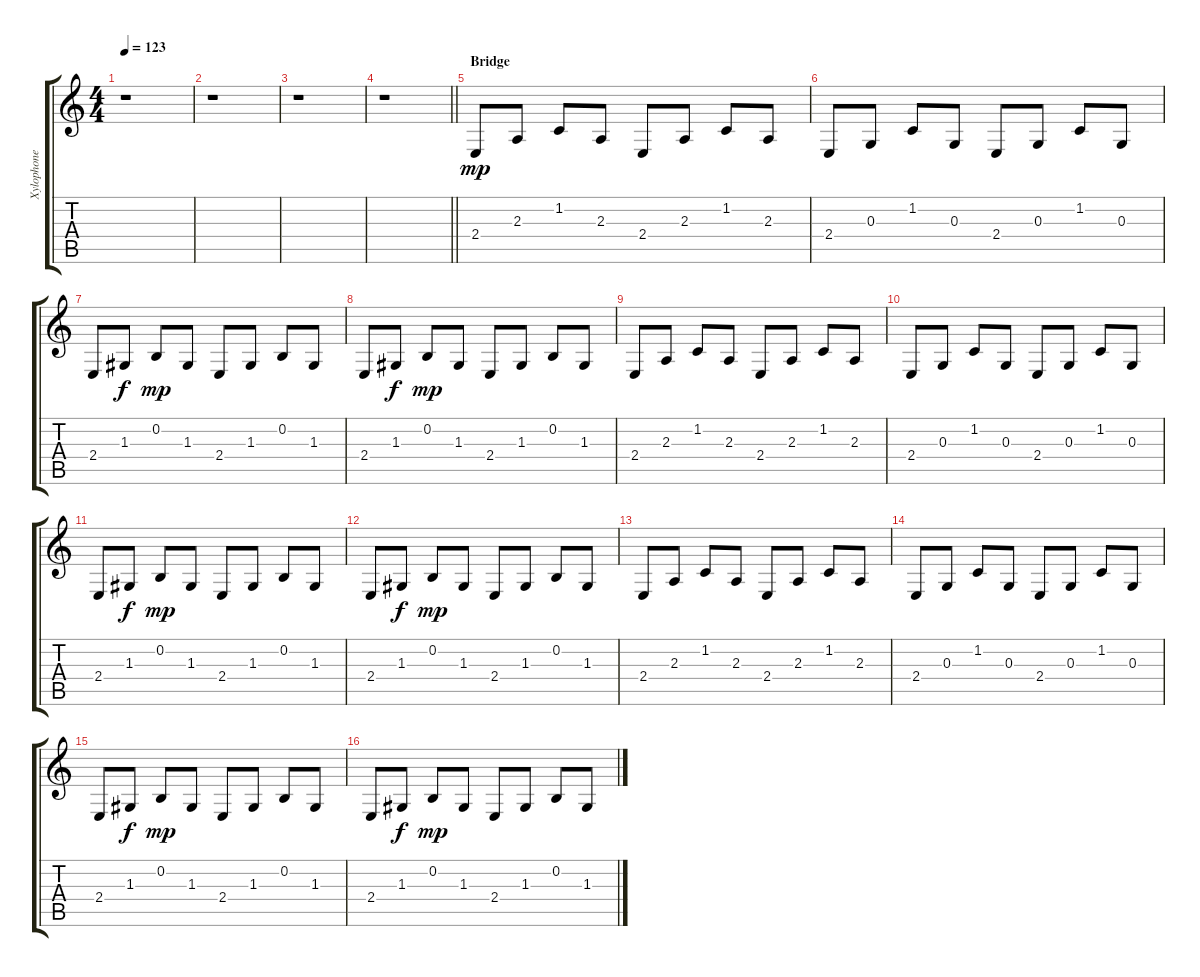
\track ("Xylophone" "Xylophone") {instrument vibraphone}
\staff {score tabs}
\tuning (E4 B3 G3 D3 A2 E2) {hide}
\ts (4 4)
\tempo 123
\clef g2
\ks c
r.1{dy f} |
r.1 |
r.1 |
\barLineRight lightlight
r.1 |
\section ("" "Bridge")
2.4.8{dy mp} 2.3.8 1.2.8 2.3.8 2.4.8 2.3.8 1.2.8 2.3.8 |
2.4.8 0.3.8 1.2.8 0.3.8 2.4.8 0.3.8 1.2.8 0.3.8 |
2.4.8 1.3.8{dy f} 0.2.8{dy mp} 1.3.8 2.4.8 1.3.8 0.2.8 1.3.8 |
2.4.8 1.3.8{dy f} 0.2.8{dy mp} 1.3.8 2.4.8 1.3.8 0.2.8 1.3.8 |
2.4.8 2.3.8 1.2.8 2.3.8 2.4.8 2.3.8 1.2.8 2.3.8 |
2.4.8 0.3.8 1.2.8 0.3.8 2.4.8 0.3.8 1.2.8 0.3.8 |
2.4.8 1.3.8{dy f} 0.2.8{dy mp} 1.3.8 2.4.8 1.3.8 0.2.8 1.3.8 |
2.4.8 1.3.8{dy f} 0.2.8{dy mp} 1.3.8 2.4.8 1.3.8 0.2.8 1.3.8 |
2.4.8 2.3.8 1.2.8 2.3.8 2.4.8 2.3.8 1.2.8 2.3.8 |
2.4.8 0.3.8 1.2.8 0.3.8 2.4.8 0.3.8 1.2.8 0.3.8 |
2.4.8 1.3.8{dy f} 0.2.8{dy mp} 1.3.8 2.4.8 1.3.8 0.2.8 1.3.8 |
2.4.8 1.3.8{dy f} 0.2.8{dy mp} 1.3.8 2.4.8 1.3.8 0.2.8 1.3.8
